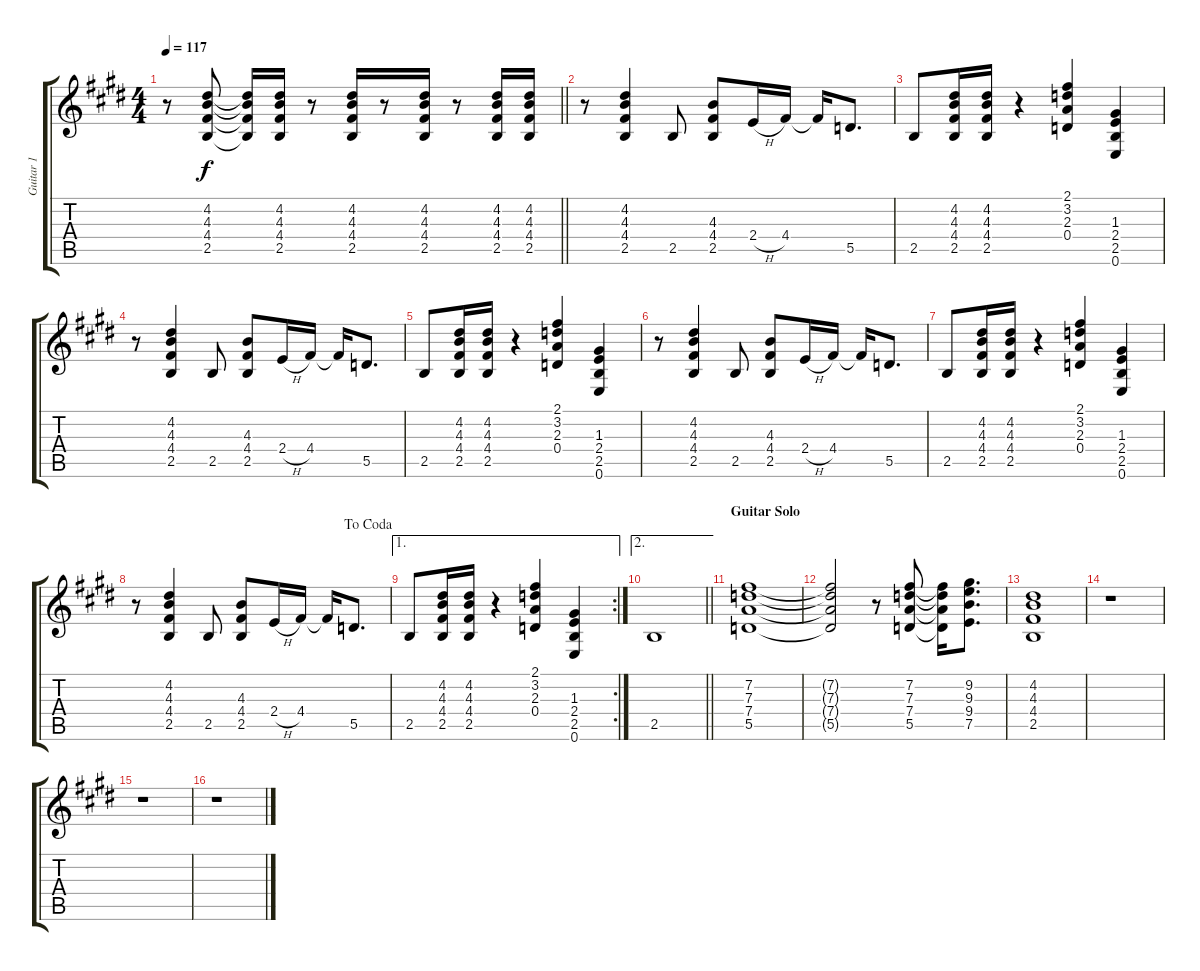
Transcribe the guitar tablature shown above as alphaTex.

\track ("Guitar 1" "Guitar 1") {instrument electricguitarclean}
\staff {score tabs}
\tuning (E4 B3 G3 D3 A2 E2) {hide}
\ts (4 4)
\tempo 117
\clef g2
\barLineRight lightlight
\ks c#minor
r.8{dy f} (4.2 4.3 4.4 2.5).8 (4.2{t} 4.3{t} 4.4{t} 2.5{t}).16 (4.2 4.3 4.4 2.5).16 r.8 (4.2 4.3 4.4 2.5).16 r.8 (4.2 4.3 4.4 2.5).16 r.8 (4.2 4.3 4.4 2.5).16 (4.2 4.3 4.4 2.5).16 |
\ks e
r.8 (4.2 4.3 4.4 2.5).4 2.5.8 (4.3 4.4 2.5).8 2.4{h}.16 4.4.16 4.4{t}.16 5.5.8{d} |
\ks c#minor
2.5.8 (4.2 4.3 4.4 2.5).16 (4.2 4.3 4.4 2.5).16 r.4 (2.1 3.2 2.3 0.4).4 (1.3 2.4 2.5 0.6).4 |
r.8 (4.2 4.3 4.4 2.5).4 2.5.8 (4.3 4.4 2.5).8 2.4{h}.16 4.4.16 4.4{t}.16 5.5.8{d} |
2.5.8 (4.2 4.3 4.4 2.5).16 (4.2 4.3 4.4 2.5).16 r.4 (2.1 3.2 2.3 0.4).4 (1.3 2.4 2.5 0.6).4 |
\ks e
r.8 (4.2 4.3 4.4 2.5).4 2.5.8 (4.3 4.4 2.5).8 2.4{h}.16 4.4.16 4.4{t}.16 5.5.8{d} |
\ks c#minor
2.5.8 (4.2 4.3 4.4 2.5).16 (4.2 4.3 4.4 2.5).16 r.4 (2.1 3.2 2.3 0.4).4 (1.3 2.4 2.5 0.6).4 |
\jump dacoda
r.8 (4.2 4.3 4.4 2.5).4 2.5.8 (4.3 4.4 2.5).8 2.4{h}.16 4.4.16 4.4{t}.16 5.5.8{d} |
\ae 1
\rc 2
2.5.8 (4.2 4.3 4.4 2.5).16 (4.2 4.3 4.4 2.5).16 r.4 (2.1 3.2 2.3 0.4).4 (1.3 2.4 2.5 0.6).4 |
\ae 2
\barLineRight lightlight
\ks e
2.5.1 |
\section ("" "Guitar Solo")
\ks c#minor
(7.2 7.3 7.4 5.5).1 |
(7.2{t} 7.3{t} 7.4{t} 5.5{t}).2 r.8 (7.2 7.3 7.4 5.5).8 (7.2{t} 7.3{t} 7.4{t} 5.5{t}).16 (9.2 9.3 9.4 7.5).8{d} |
(4.2 4.3 4.4 2.5).1 |
\ks e
r.1 |
\ks c#minor
r.1 |
r.1
